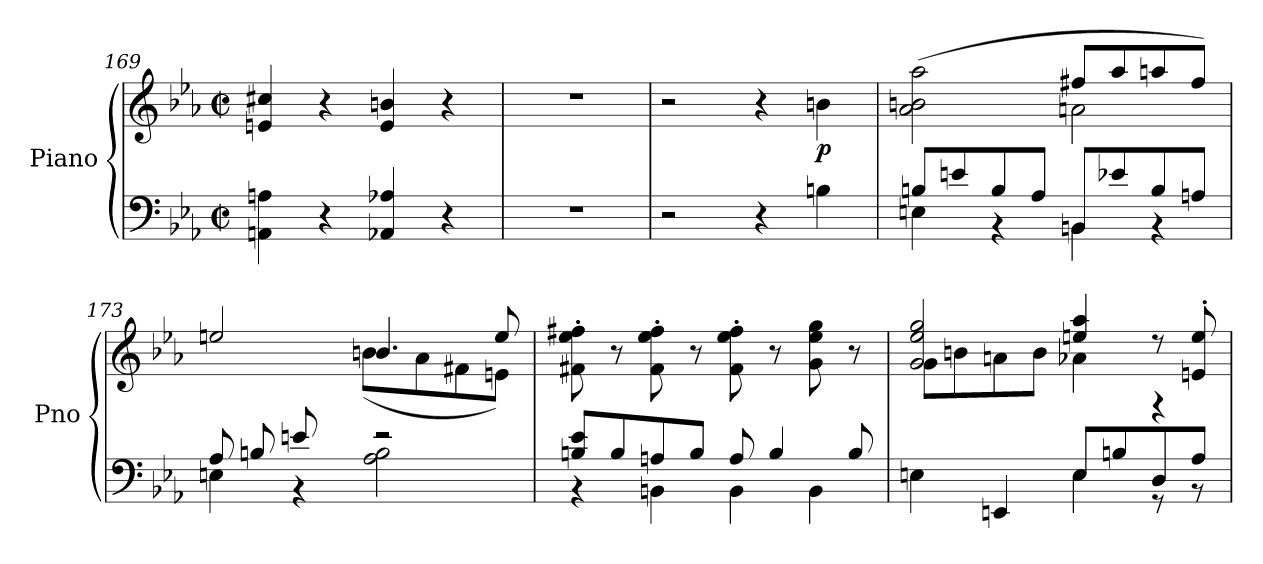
**kern	**kern	**dynam
*part1	*part1	*part1
*staff2	*staff1	*staff1/2
*I"Piano	*	*
*I'Pno	*	*
*clefF4	*clefG2	*
*k[b-e-a-]	*k[b-e-a-]	*
*M2/2	*M2/2	*
*met(c|)	*met(c|)	*
=169	=169	=169
4AAn\ 4An\	4en/ 4cc#X/	.
4r	4r	.
4AA-X/ 4A-X/	4e/ 4bn/	.
4r	4r	.
=170	=170	=170
1r	1r	.
=171	=171	=171
2r	2r	.
4r	4r	.
!	!	!LO:DY:b
4Bn\	4bn\	p
=172	=172	=172
*^	*^	*
8Bn/L	4En\	(>2a-\ 2bn\ 2aa-\	2ryy	.
8en/	.	.	.	.
8B/	4rBB	.	.	.
8A-/J	.	.	.	.
8BBn/L	4BB\	2an\	8ff#X/L	.
8e-X/	.	.	8aa-/	.
8B/	4rBB	.	8aan/	.
8An/J	.	.	8ff#/J)	.
!!LO:LB:g=z
=173	=173	=173	=173	=173
*	*	*	*^	*
8A-/L	4En\	2een/	2ryy	4.ryy	.
8Bn/	.	.	.	.	.
8en/	4rBB	.	.	.	.
8ryy	.	.	.	8a-\J	.
2r	2A-\ 2B\	4.bn/	(<8b\L	2ryy	.
.	.	.	8a-\	.	.
.	.	.	8f#X\	.	.
.	.	8ee/	8en\J)	.	.
*	*	*v	*v	*v	*
=174	=174	=174	=174
8Bn/ 8e-/L	4rBB	8f#X\' 8ee-\' 8ff#X\'	.
8B/	.	8r	.
8An/	4BBn\	8f#\' 8ee-\' 8ff#\'	.
8B/J	.	8r	.
8A/	4BB\	8f#\' 8ee-\' 8ff#\'	.
4B/	.	8r	.
.	4BB\	8g\ 8ee-\ 8gg\	.
8B/	.	8r	.
=175	=175	=175	=175
*	*	*^	*
4En\	2ryy	2g/ 2ee-/ 2gg/	8g\L	.
.	.	.	8bn\	.
4EEn/	.	.	8an\	.
.	.	.	8b\J	.
8E/L	4E\	4een/ 4aa-/	4a-X\	.
8Bn/	.	.	.	.
8D/	8r	8r	4r	.
8A-/J	8r	8en/' 8ee/'	.	.
*v	*v	*	*	*
*	*v	*v	*
=	=	=
*-	*-	*-
